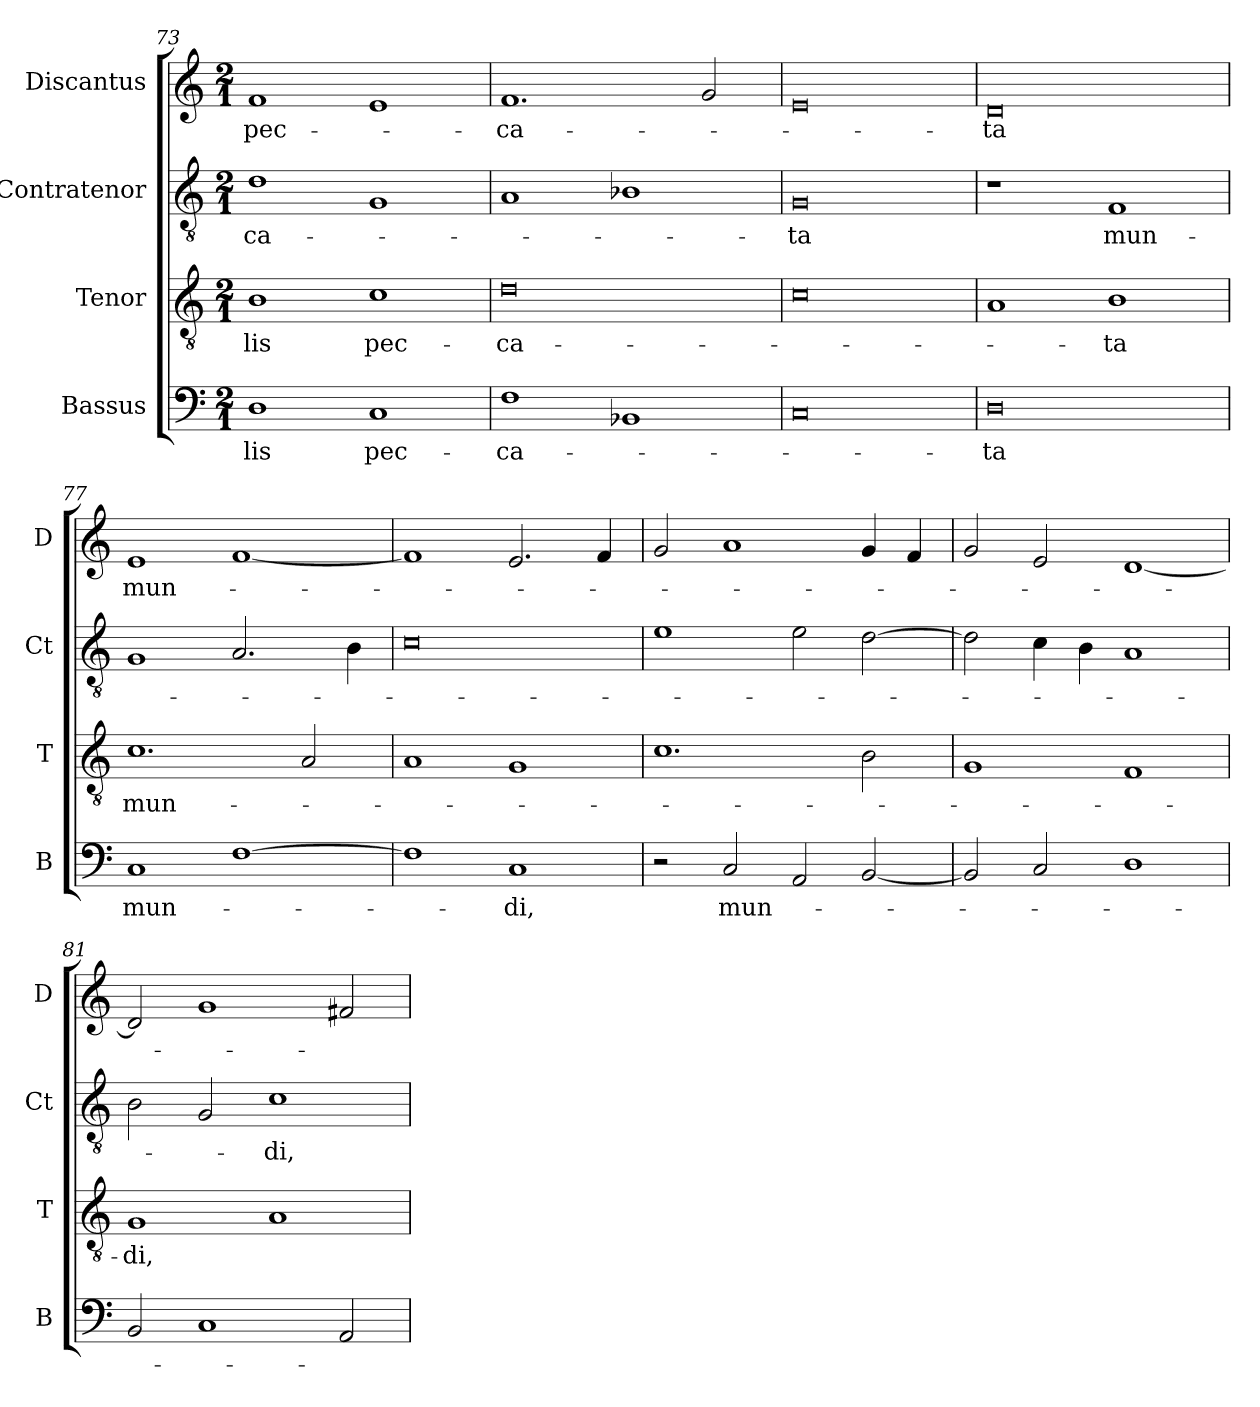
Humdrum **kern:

**kern	**text	**kern	**text	**kern	**text	**kern	**text
*part4	*part4	*part3	*part3	*part2	*part2	*part1	*part1
*staff4	*staff4	*staff3	*staff3	*staff2	*staff2	*staff1	*staff1
*I"Bassus	*	*I"Tenor	*	*I"Contratenor	*	*I"Discantus	*
*I'B	*	*I'T	*	*I'Ct	*	*I'D	*
*clefF4	*	*clefGv2	*	*clefGv2	*	*clefG2	*
*k[]	*	*k[]	*	*k[]	*	*k[]	*
*M2/1	*	*M2/1	*	*M2/1	*	*M2/1	*
=73	=73	=73	=73	=73	=73	=73	=73
1D	-lis	1B	-lis	1d	-ca-	1f	pec-
1C	pec-	1c	pec-	1G	.	1e	.
=74	=74	=74	=74	=74	=74	=74	=74
1F	-ca-	0d	-ca-	1A	.	1.f	-ca-
1BB-X	.	.	.	1B-X	.	.	.
.	.	.	.	.	.	2g/	.
=75	=75	=75	=75	=75	=75	=75	=75
0C	.	0c	.	0G	-ta	0e	.
=76	=76	=76	=76	=76	=76	=76	=76
0D	-ta	1A	.	1r	.	0d	-ta
.	.	1B	-ta	1F	mun-	.	.
=77	=77	=77	=77	=77	=77	=77	=77
1C	mun-	1.c	mun-	1G	.	1e	mun-
[1F	.	.	.	2.A/	.	[1f	.
.	.	2A/	.	.	.	.	.
.	.	.	.	4B\	.	.	.
=78	=78	=78	=78	=78	=78	=78	=78
1F]	.	1A	.	0c	.	1f]	.
1C	-di,	1G	.	.	.	2.e/	.
.	.	.	.	.	.	4f/	.
=79	=79	=79	=79	=79	=79	=79	=79
2r	.	1.c	.	1e	.	2g/	.
2C/	mun-	.	.	.	.	1a	.
2AA/	.	.	.	2e\	.	.	.
[2BB/	.	2B\	.	[2d\	.	4g/	.
.	.	.	.	.	.	4f/	.
=80	=80	=80	=80	=80	=80	=80	=80
2BB/]	.	1G	.	2d\]	.	2g/	.
2C/	.	.	.	4c\	.	2e/	.
.	.	.	.	4B\	.	.	.
1D	.	1F	.	1A	.	[1d	.
=81	=81	=81	=81	=81	=81	=81	=81
2BB/	.	1G	-di,	2B\	.	2d/]	.
1C	.	.	.	2G/	.	1g	.
.	.	1A	.	1c	-di,	.	.
2AA/	.	.	.	.	.	2f#X/	.
=	=	=	=	=	=	=	=
*-	*-	*-	*-	*-	*-	*-	*-
